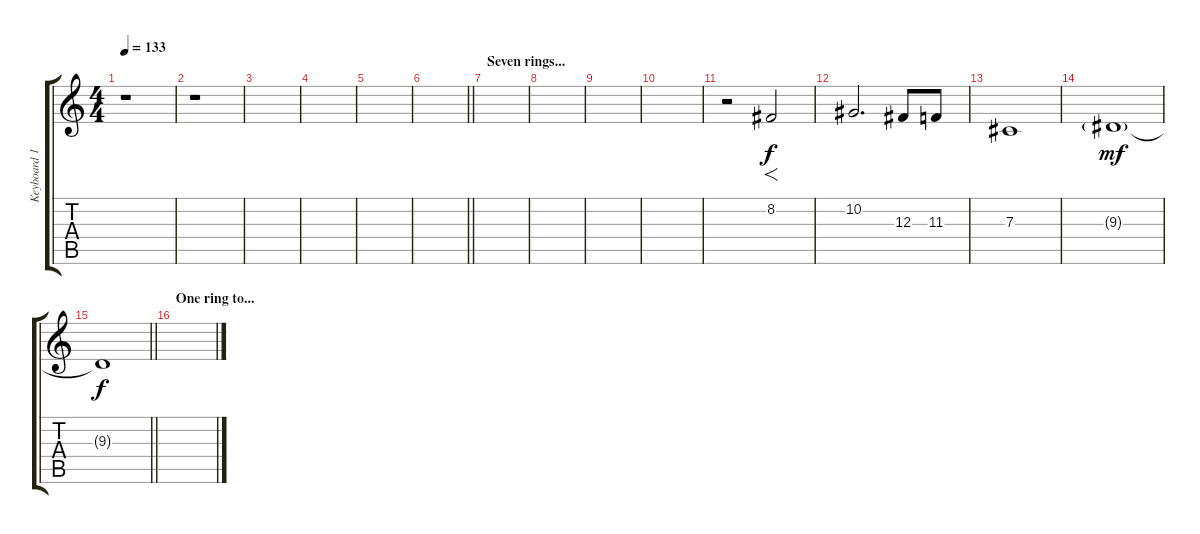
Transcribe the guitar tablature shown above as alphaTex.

\track ("Keyboard 1" "Keyboard 1") {instrument synthstrings1}
\staff {score tabs}
\tuning (Eb4 Bb3 Gb3 Db3 Ab2 Eb2) {hide}
\ts (4 4)
\tempo 133
\clef g2
\ks c
r.1{dy f} |
r.1 |
|
|
|
\barLineRight lightlight
|
\section ("" "Seven rings...")
|
|
|
|
r.2 8.2.2{f} |
10.2.2{d} 12.3.8 11.3.8 |
7.3.1 |
9.3{g}.1{dy mf} |
\barLineRight lightlight
9.3{t}.1{dy f} |
\section ("" "One ring to...")
